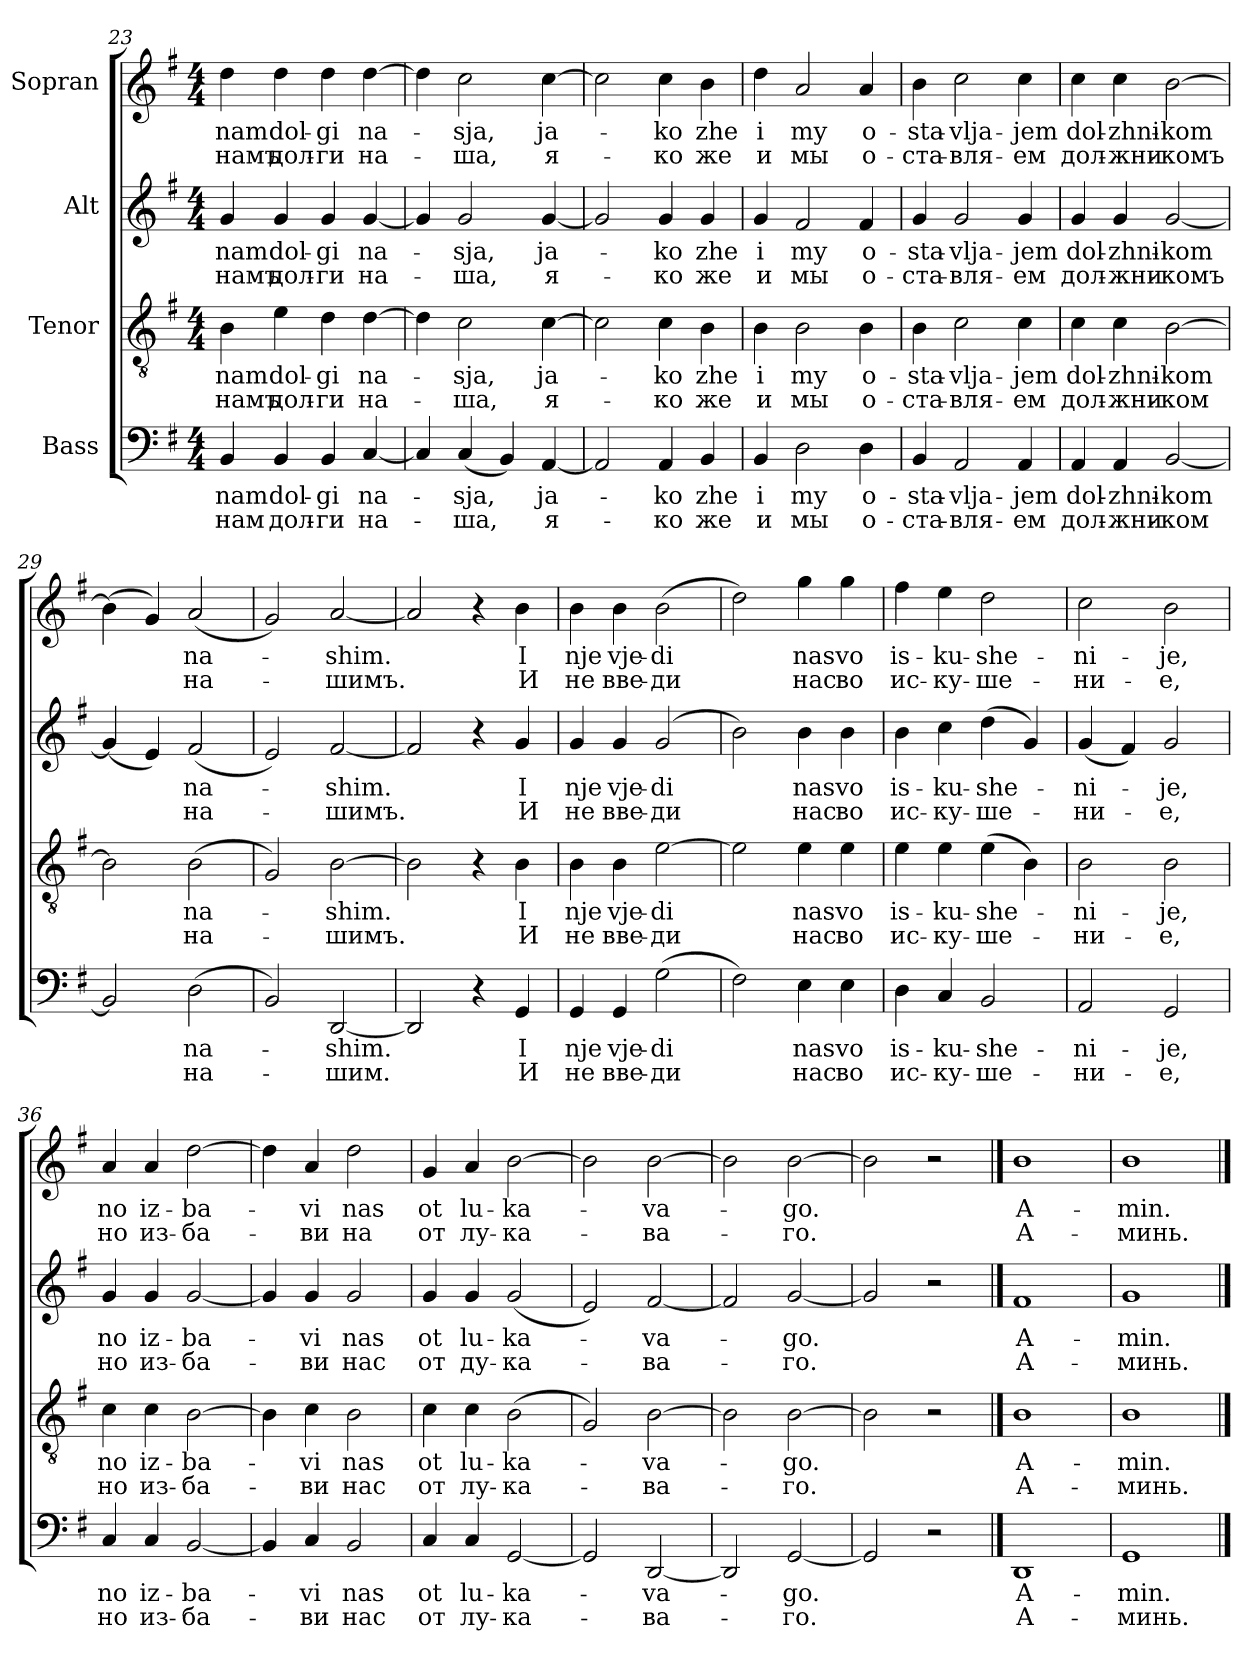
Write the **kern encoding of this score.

**kern	**text	**text	**kern	**text	**text	**kern	**text	**text	**kern	**text	**text
*part4	*part4	*part4	*part3	*part3	*part3	*part2	*part2	*part2	*part1	*part1	*part1
*staff4	*staff4	*staff4	*staff3	*staff3	*staff3	*staff2	*staff2	*staff2	*staff1	*staff1	*staff1
*I"Bass	*	*	*I"Tenor	*	*	*I"Alt	*	*	*I"Sopran	*	*
*clefF4	*	*	*clefGv2	*	*	*clefG2	*	*	*clefG2	*	*
*k[f#]	*	*	*k[f#]	*	*	*k[f#]	*	*	*k[f#]	*	*
*G:	*	*	*G:	*	*	*G:	*	*	*G:	*	*
*M4/4	*	*	*M4/4	*	*	*M4/4	*	*	*M4/4	*	*
=23	=23	=23	=23	=23	=23	=23	=23	=23	=23	=23	=23
!	!LO:LY:b	!LO:LY:b	!	!LO:LY:b	!LO:LY:b	!	!LO:LY:b	!LO:LY:b	!	!LO:LY:b	!LO:LY:b
4BB/	nam	нам	4B\	nam	намъ	4g/	nam	намъ	4dd\	nam	намъ
!	!LO:LY:b	!LO:LY:b	!	!LO:LY:b	!LO:LY:b	!	!LO:LY:b	!LO:LY:b	!	!LO:LY:b	!LO:LY:b
4BB/	dol-	дол-	4e\	dol-	дол-	4g/	dol-	дол-	4dd\	dol-	дол-
!	!LO:LY:b	!LO:LY:b	!	!LO:LY:b	!LO:LY:b	!	!LO:LY:b	!LO:LY:b	!	!LO:LY:b	!LO:LY:b
4BB/	-gi	-ги	4d\	-gi	-ги	4g/	-gi	-ги	4dd\	-gi	-ги
!	!LO:LY:b	!LO:LY:b	!	!LO:LY:b	!LO:LY:b	!	!LO:LY:b	!LO:LY:b	!	!LO:LY:b	!LO:LY:b
[4C/	na-	на-	[4d\	na-	на-	[4g/	na-	на-	[4dd\	na-	на-
!!LO:PB:g=z
=24	=24	=24	=24	=24	=24	=24	=24	=24	=24	=24	=24
4C/]	.	.	4d\]	.	.	4g/]	.	.	4dd\]	.	.
!	!LO:LY:b	!LO:LY:b	!	!LO:LY:b	!LO:LY:b	!	!LO:LY:b	!LO:LY:b	!	!LO:LY:b	!LO:LY:b
(<4C/	-sja,	-ша,	2c\	-sja,	-ша,	2g/	-sja,	-ша,	2cc\	-sja,	-ша,
4BB/)	.	.	.	.	.	.	.	.	.	.	.
!	!LO:LY:b	!LO:LY:b	!	!LO:LY:b	!LO:LY:b	!	!LO:LY:b	!LO:LY:b	!	!LO:LY:b	!LO:LY:b
[4AA/	ja-	я-	[4c\	ja-	я-	[4g/	ja-	я-	[4cc\	ja-	я-
!!LO:PB:g=z
=25	=25	=25	=25	=25	=25	=25	=25	=25	=25	=25	=25
2AA/]	.	.	2c\]	.	.	2g/]	.	.	2cc\]	.	.
!	!LO:LY:b	!LO:LY:b	!	!LO:LY:b	!LO:LY:b	!	!LO:LY:b	!LO:LY:b	!	!LO:LY:b	!LO:LY:b
4AA/	-ko	-ко	4c\	-ko	-ко	4g/	-ko	-ко	4cc\	-ko	-ко
!	!LO:LY:b	!LO:LY:b	!	!LO:LY:b	!LO:LY:b	!	!LO:LY:b	!LO:LY:b	!	!LO:LY:b	!LO:LY:b
4BB/	zhe	же	4B\	zhe	же	4g/	zhe	же	4b\	zhe	же
=26	=26	=26	=26	=26	=26	=26	=26	=26	=26	=26	=26
!	!LO:LY:b	!LO:LY:b	!	!LO:LY:b	!LO:LY:b	!	!LO:LY:b	!LO:LY:b	!	!LO:LY:b	!LO:LY:b
4BB/	i	и	4B\	i	и	4g/	i	и	4dd\	i	и
!	!LO:LY:b	!LO:LY:b	!	!LO:LY:b	!LO:LY:b	!	!LO:LY:b	!LO:LY:b	!	!LO:LY:b	!LO:LY:b
2D\	my	мы	2B\	my	мы	2f#/	my	мы	2a/	my	мы
!	!LO:LY:b	!LO:LY:b	!	!LO:LY:b	!LO:LY:b	!	!LO:LY:b	!LO:LY:b	!	!LO:LY:b	!LO:LY:b
4D\	o-	о-	4B\	o-	о-	4f#/	o-	о-	4a/	o-	о-
=27	=27	=27	=27	=27	=27	=27	=27	=27	=27	=27	=27
!	!LO:LY:b	!LO:LY:b	!	!LO:LY:b	!LO:LY:b	!	!LO:LY:b	!LO:LY:b	!	!LO:LY:b	!LO:LY:b
4BB/	-sta-	-ста-	4B\	-sta-	-ста-	4g/	-sta-	-ста-	4b\	-sta-	-ста-
!	!LO:LY:b	!LO:LY:b	!	!LO:LY:b	!LO:LY:b	!	!LO:LY:b	!LO:LY:b	!	!LO:LY:b	!LO:LY:b
2AA/	-vlja-	-вля-	2c\	-vlja-	-вля-	2g/	-vlja-	-вля-	2cc\	-vlja-	-вля-
!	!LO:LY:b	!LO:LY:b	!	!LO:LY:b	!LO:LY:b	!	!LO:LY:b	!LO:LY:b	!	!LO:LY:b	!LO:LY:b
4AA/	-jem	-ем	4c\	-jem	-ем	4g/	-jem	-ем	4cc\	-jem	-ем
=28	=28	=28	=28	=28	=28	=28	=28	=28	=28	=28	=28
!	!LO:LY:b	!LO:LY:b	!	!LO:LY:b	!LO:LY:b	!	!LO:LY:b	!LO:LY:b	!	!LO:LY:b	!LO:LY:b
4AA/	dol-	дол-	4c\	dol-	дол-	4g/	dol-	дол-	4cc\	dol-	дол-
!	!LO:LY:b	!LO:LY:b	!	!LO:LY:b	!LO:LY:b	!	!LO:LY:b	!LO:LY:b	!	!LO:LY:b	!LO:LY:b
4AA/	-zhni-	-жни-	4c\	-zhni-	-жни-	4g/	-zhni-	-жни-	4cc\	-zhni-	-жни-
!	!LO:LY:b	!LO:LY:b	!	!LO:LY:b	!LO:LY:b	!	!LO:LY:b	!LO:LY:b	!	!LO:LY:b	!LO:LY:b
[2BB/	-kom	-ком	[2B\	-kom	-ком	[2g/	-kom	-комъ	[2b\	-kom	-комъ
=29	=29	=29	=29	=29	=29	=29	=29	=29	=29	=29	=29
2BB/]	.	.	2B\]	.	.	(<4g/]	.	.	(>4b\]	.	.
.	.	.	.	.	.	4e/)	.	.	4g/)	.	.
!	!LO:LY:b	!LO:LY:b	!	!LO:LY:b	!LO:LY:b	!	!LO:LY:b	!LO:LY:b	!	!LO:LY:b	!LO:LY:b
(>2D\	na-	на-	(>2B\	na-	на-	(<2f#/	na-	на-	(<2a/	na-	на-
=30	=30	=30	=30	=30	=30	=30	=30	=30	=30	=30	=30
2BB/)	.	.	2G/)	.	.	2e/)	.	.	2g/)	.	.
!	!LO:LY:b	!LO:LY:b	!	!LO:LY:b	!LO:LY:b	!	!LO:LY:b	!LO:LY:b	!	!LO:LY:b	!LO:LY:b
[2DD/	-shim.	-шим.	[2B\	-shim.	-шимъ.	[2f#/	-shim.	-шимъ.	[2a/	-shim.	-шимъ.
!!LO:LB:g=z
=31	=31	=31	=31	=31	=31	=31	=31	=31	=31	=31	=31
2DD/]	.	.	2B\]	.	.	2f#/]	.	.	2a/]	.	.
4r	.	.	4r	.	.	4r	.	.	4r	.	.
!	!LO:LY:b	!LO:LY:b	!	!LO:LY:b	!LO:LY:b	!	!LO:LY:b	!LO:LY:b	!	!LO:LY:b	!LO:LY:b
4GG/	I	И	4B\	I	И	4g/	I	И	4b\	I	И
=32	=32	=32	=32	=32	=32	=32	=32	=32	=32	=32	=32
!	!LO:LY:b	!LO:LY:b	!	!LO:LY:b	!LO:LY:b	!	!LO:LY:b	!LO:LY:b	!	!LO:LY:b	!LO:LY:b
4GG/	nje	не	4B\	nje	не	4g/	nje	не	4b\	nje	не
!	!LO:LY:b	!LO:LY:b	!	!LO:LY:b	!LO:LY:b	!	!LO:LY:b	!LO:LY:b	!	!LO:LY:b	!LO:LY:b
4GG/	vje-	вве-	4B\	vje-	вве-	4g/	vje-	вве-	4b\	vje-	вве-
!	!LO:LY:b	!LO:LY:b	!	!LO:LY:b	!LO:LY:b	!	!LO:LY:b	!LO:LY:b	!	!LO:LY:b	!LO:LY:b
(>2G\	-di	-ди	[2e\	-di	-ди	(>2g/	-di	-ди	(>2b\	-di	-ди
=33	=33	=33	=33	=33	=33	=33	=33	=33	=33	=33	=33
2F#\)	.	.	2e\]	.	.	2b\)	.	.	2dd\)	.	.
!	!LO:LY:b	!LO:LY:b	!	!LO:LY:b	!LO:LY:b	!	!LO:LY:b	!LO:LY:b	!	!LO:LY:b	!LO:LY:b
4E\	nas	нас	4e\	nas	нас	4b\	nas	нас	4gg\	nas	нас
!	!LO:LY:b	!LO:LY:b	!	!LO:LY:b	!LO:LY:b	!	!LO:LY:b	!LO:LY:b	!	!LO:LY:b	!LO:LY:b
4E\	vo	во	4e\	vo	во	4b\	vo	во	4gg\	vo	во
=34	=34	=34	=34	=34	=34	=34	=34	=34	=34	=34	=34
!	!LO:LY:b	!LO:LY:b	!	!LO:LY:b	!LO:LY:b	!	!LO:LY:b	!LO:LY:b	!	!LO:LY:b	!LO:LY:b
4D\	is-	ис-	4e\	is-	ис-	4b\	is-	ис-	4ff#\	is-	ис-
!	!LO:LY:b	!LO:LY:b	!	!LO:LY:b	!LO:LY:b	!	!LO:LY:b	!LO:LY:b	!	!LO:LY:b	!LO:LY:b
4C/	-ku-	-ку-	4e\	-ku-	-ку-	4cc\	-ku-	-ку-	4ee\	-ku-	-ку-
!	!LO:LY:b	!LO:LY:b	!	!LO:LY:b	!LO:LY:b	!	!LO:LY:b	!LO:LY:b	!	!LO:LY:b	!LO:LY:b
2BB/	-she-	-ше-	(>4e\	-she-	-ше-	(>4dd\	-she-	-ше-	2dd\	-she-	-ше-
.	.	.	4B\)	.	.	4g/)	.	.	.	.	.
=35	=35	=35	=35	=35	=35	=35	=35	=35	=35	=35	=35
!	!LO:LY:b	!LO:LY:b	!	!LO:LY:b	!LO:LY:b	!	!LO:LY:b	!LO:LY:b	!	!LO:LY:b	!LO:LY:b
2AA/	-ni-	-ни-	2B\	-ni-	-ни-	(<4g/	-ni-	-ни-	2cc\	-ni-	-ни-
.	.	.	.	.	.	4f#/)	.	.	.	.	.
!	!LO:LY:b	!LO:LY:b	!	!LO:LY:b	!LO:LY:b	!	!LO:LY:b	!LO:LY:b	!	!LO:LY:b	!LO:LY:b
2GG/	-je,	-е,	2B\	-je,	-е,	2g/	-je,	-е,	2b\	-je,	-е,
=36	=36	=36	=36	=36	=36	=36	=36	=36	=36	=36	=36
!	!LO:LY:b	!LO:LY:b	!	!LO:LY:b	!LO:LY:b	!	!LO:LY:b	!LO:LY:b	!	!LO:LY:b	!LO:LY:b
4C/	no	но	4c\	no	но	4g/	no	но	4a/	no	но
!	!LO:LY:b	!LO:LY:b	!	!LO:LY:b	!LO:LY:b	!	!LO:LY:b	!LO:LY:b	!	!LO:LY:b	!LO:LY:b
4C/	iz-	из-	4c\	iz-	из-	4g/	iz-	из-	4a/	iz-	из-
!	!LO:LY:b	!LO:LY:b	!	!LO:LY:b	!LO:LY:b	!	!LO:LY:b	!LO:LY:b	!	!LO:LY:b	!LO:LY:b
[2BB/	-ba-	-ба-	[2B\	-ba-	-ба-	[2g/	-ba-	-ба-	[2dd\	-ba-	-ба-
!!LO:PB:g=z
=37	=37	=37	=37	=37	=37	=37	=37	=37	=37	=37	=37
4BB/]	.	.	4B\]	.	.	4g/]	.	.	4dd\]	.	.
!	!LO:LY:b	!LO:LY:b	!	!LO:LY:b	!LO:LY:b	!	!LO:LY:b	!LO:LY:b	!	!LO:LY:b	!LO:LY:b
4C/	-vi	-ви	4c\	-vi	-ви	4g/	-vi	-ви	4a/	-vi	-ви
!	!LO:LY:b	!LO:LY:b	!	!LO:LY:b	!LO:LY:b	!	!LO:LY:b	!LO:LY:b	!	!LO:LY:b	!LO:LY:b
2BB/	nas	нас	2B\	nas	нас	2g/	nas	нас	2dd\	nas	на
=38	=38	=38	=38	=38	=38	=38	=38	=38	=38	=38	=38
!	!LO:LY:b	!LO:LY:b	!	!LO:LY:b	!LO:LY:b	!	!LO:LY:b	!LO:LY:b	!	!LO:LY:b	!LO:LY:b
4C/	ot	от	4c\	ot	от	4g/	ot	от	4g/	ot	от
!	!LO:LY:b	!LO:LY:b	!	!LO:LY:b	!LO:LY:b	!	!LO:LY:b	!LO:LY:b	!	!LO:LY:b	!LO:LY:b
4C/	lu-	лу-	4c\	lu-	лу-	4g/	lu-	ду-	4a/	lu-	лу-
!	!LO:LY:b	!LO:LY:b	!	!LO:LY:b	!LO:LY:b	!	!LO:LY:b	!LO:LY:b	!	!LO:LY:b	!LO:LY:b
[2GG/	-ka-	-ка-	(>2B\	-ka-	-ка-	(<2g/	-ka-	-ка-	[2b\	-ka-	-ка-
=39	=39	=39	=39	=39	=39	=39	=39	=39	=39	=39	=39
2GG/]	.	.	2G/)	.	.	2e/)	.	.	2b\]	.	.
!	!LO:LY:b	!LO:LY:b	!	!LO:LY:b	!LO:LY:b	!	!LO:LY:b	!LO:LY:b	!	!LO:LY:b	!LO:LY:b
[2DD/	-va-	-ва-	[2B\	-va-	-ва-	[2f#/	-va-	-ва-	[2b\	-va-	-ва-
=40	=40	=40	=40	=40	=40	=40	=40	=40	=40	=40	=40
2DD/]	.	.	2B\]	.	.	2f#/]	.	.	2b\]	.	.
!	!LO:LY:b	!LO:LY:b	!	!LO:LY:b	!LO:LY:b	!	!LO:LY:b	!LO:LY:b	!	!LO:LY:b	!LO:LY:b
[2GG/	-go.	-го.	[2B\	-go.	-го.	[2g/	-go.	-го.	[2b\	-go.	-го.
=41	=41	=41	=41	=41	=41	=41	=41	=41	=41	=41	=41
2GG/]	.	.	2B\]	.	.	2g/]	.	.	2b\]	.	.
2r	.	.	2r	.	.	2r	.	.	2r	.	.
==42	==42	==42	==42	==42	==42	==42	==42	==42	==42	==42	==42
!	!LO:LY:b	!LO:LY:b	!	!LO:LY:b	!LO:LY:b	!	!LO:LY:b	!LO:LY:b	!	!LO:LY:b	!LO:LY:b
1DD	A-	А-	1B	A-	А-	1f#	A-	А-	1b	A-	А-
=43	=43	=43	=43	=43	=43	=43	=43	=43	=43	=43	=43
!	!LO:LY:b	!LO:LY:b	!	!LO:LY:b	!LO:LY:b	!	!LO:LY:b	!LO:LY:b	!	!LO:LY:b	!LO:LY:b
1GG	-min.	-минь.	1B	-min.	-минь.	1g	-min.	-минь.	1b	-min.	-минь.
==	==	==	==	==	==	==	==	==	==	==	==
*-	*-	*-	*-	*-	*-	*-	*-	*-	*-	*-	*-
